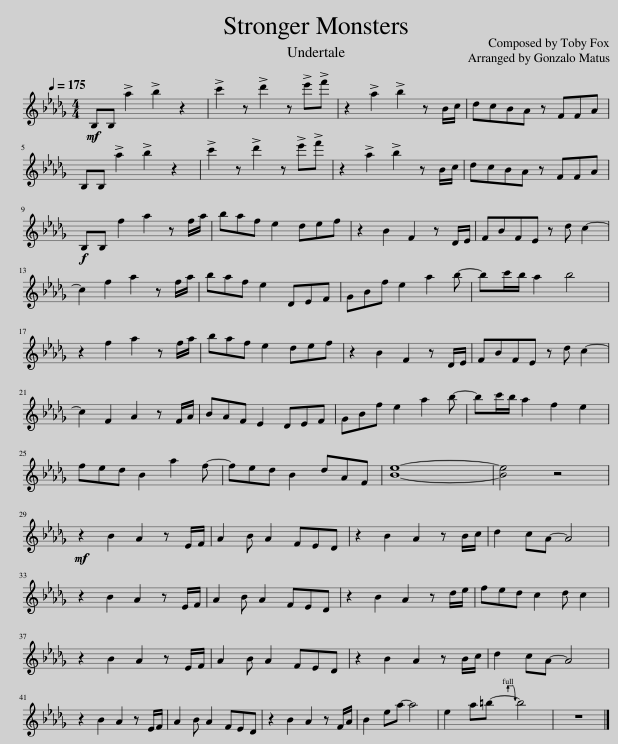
X:1
L:1/8
Q:1/4=175
M:4/4
I:linebreak $
K:Db
V:1 treble
V:1
!mf! B,B, !>!a2 !>!b2 z2 | !>!c'2 z !>!d'2 z !>!e'!>!f' | z2 !>!a2 !>!b2 z B/c/ | dcBA z FFA |$ B,B, !>!a2 !>!b2 z2 | %5
 !>!c'2 z !>!d'2 z !>!e'!>!f' | z2 !>!a2 !>!b2 z B/c/ | dcBA z FFA |$!f! B,B, f2 a2 z f/a/ | baf e2 def | %10
 z2 B2 F2 z D/E/ | FBFE z d c2- |$ c2 f2 a2 z f/a/ | baf e2 DEF | GBf e2 a2 b- | %15
 bc'/b/ a2 b4 |$ z2 f2 a2 z f/a/ | baf e2 def | z2 B2 F2 z D/E/ | FBFE z d c2- |$ %20
 c2 F2 A2 z F/A/ | BAF E2 DEF | GBf e2 a2 b- | bc'/b/ a2 f2 e2 |$ fed B2 a2 f- | %25
 fed B2 dAF | [Be]8- | [Be]4 z4 |$!mf! z2 B2 A2 z E/F/ | A2 B A2 FED | %30
 z2 B2 A2 z B/c/ | d2 cA- A4 |$ z2 B2 A2 z E/F/ | A2 B A2 FED | z2 B2 A2 z d/e/ | %35
 fed c2 d c2 |$ z2 B2 A2 z E/F/ | A2 B A2 FED | z2 B2 A2 z B/c/ | d2 cA- A4 |$ %40
 z2 B2 A2 z E/F/ | A2 B A2 FED | z2 B2 A2 z F/A/ | B2 ea- a4 | e2 a=b- b4 | %45
 z8 |] %46
